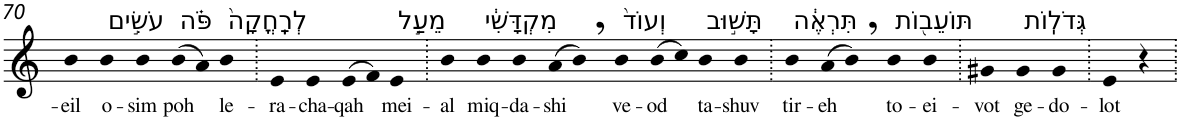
**kern	**text
*part1	*part1
*staff1	*staff1
*I"Piano	*
*I'Pno	*
!!LO:PB:g=z
*clefG2	*
*k[]	*
=70	=70
!	!LO:LY:b
4b	-eil
!LO:TX:a:t=עֹשִׂ֣ים	!
!	!LO:LY:b
4b	o-
!	!LO:LY:b
4b	-sim
!LO:TX:a:t=פֹּ֗ה	!
!	!LO:LY:b
(>8b	poh
8a)	.
!LO:TX:a:t=לְרָֽחֳקָה֙	!
!	!LO:LY:b
4b	le-
=71.	=71.
!	!LO:LY:b
4e	-ra-
!	!LO:LY:b
4e	-cha-
!	!LO:LY:b
(>8e	-qah
8f)	.
!LO:TX:a:t=מֵעַ֣ל	!
!	!LO:LY:b
4e	mei-
=72.	=72.
!	!LO:LY:b
4b	-al
!LO:TX:a:t=מִקְדָּשִׁ֔י	!
!	!LO:LY:b
4b	miq-
!	!LO:LY:b
4b	-da-
!	!LO:LY:b
(>8a	-shi
8b,)	.
!LO:TX:a:t=וְעוֹד֙	!
!	!LO:LY:b
4b	ve-
!	!LO:LY:b
(>8b	-od
8cc)	.
!LO:TX:a:t=תָּשׁ֣וּב	!
!	!LO:LY:b
4b	ta-
!	!LO:LY:b
4b	-shuv
=73.	=73.
!LO:TX:a:t=תִּרְאֶ֔ה	!
!	!LO:LY:b
4b	tir-
!	!LO:LY:b
(>8a	-eh
8b,)	.
!LO:TX:a:t=תּוֹעֵב֖וֹת	!
!	!LO:LY:b
4b	to-
!	!LO:LY:b
4b	-ei-
=74.	=74.
!	!LO:LY:b
4g#X	-vot
!LO:TX:a:t=גְּדֹלֽוֹת	!
!	!LO:LY:b
4g#	ge-
!	!LO:LY:b
4g#	-do-
=75.	=75.
!	!LO:LY:b
4e	-lot
4r	.
=.	=.
*-	*-
